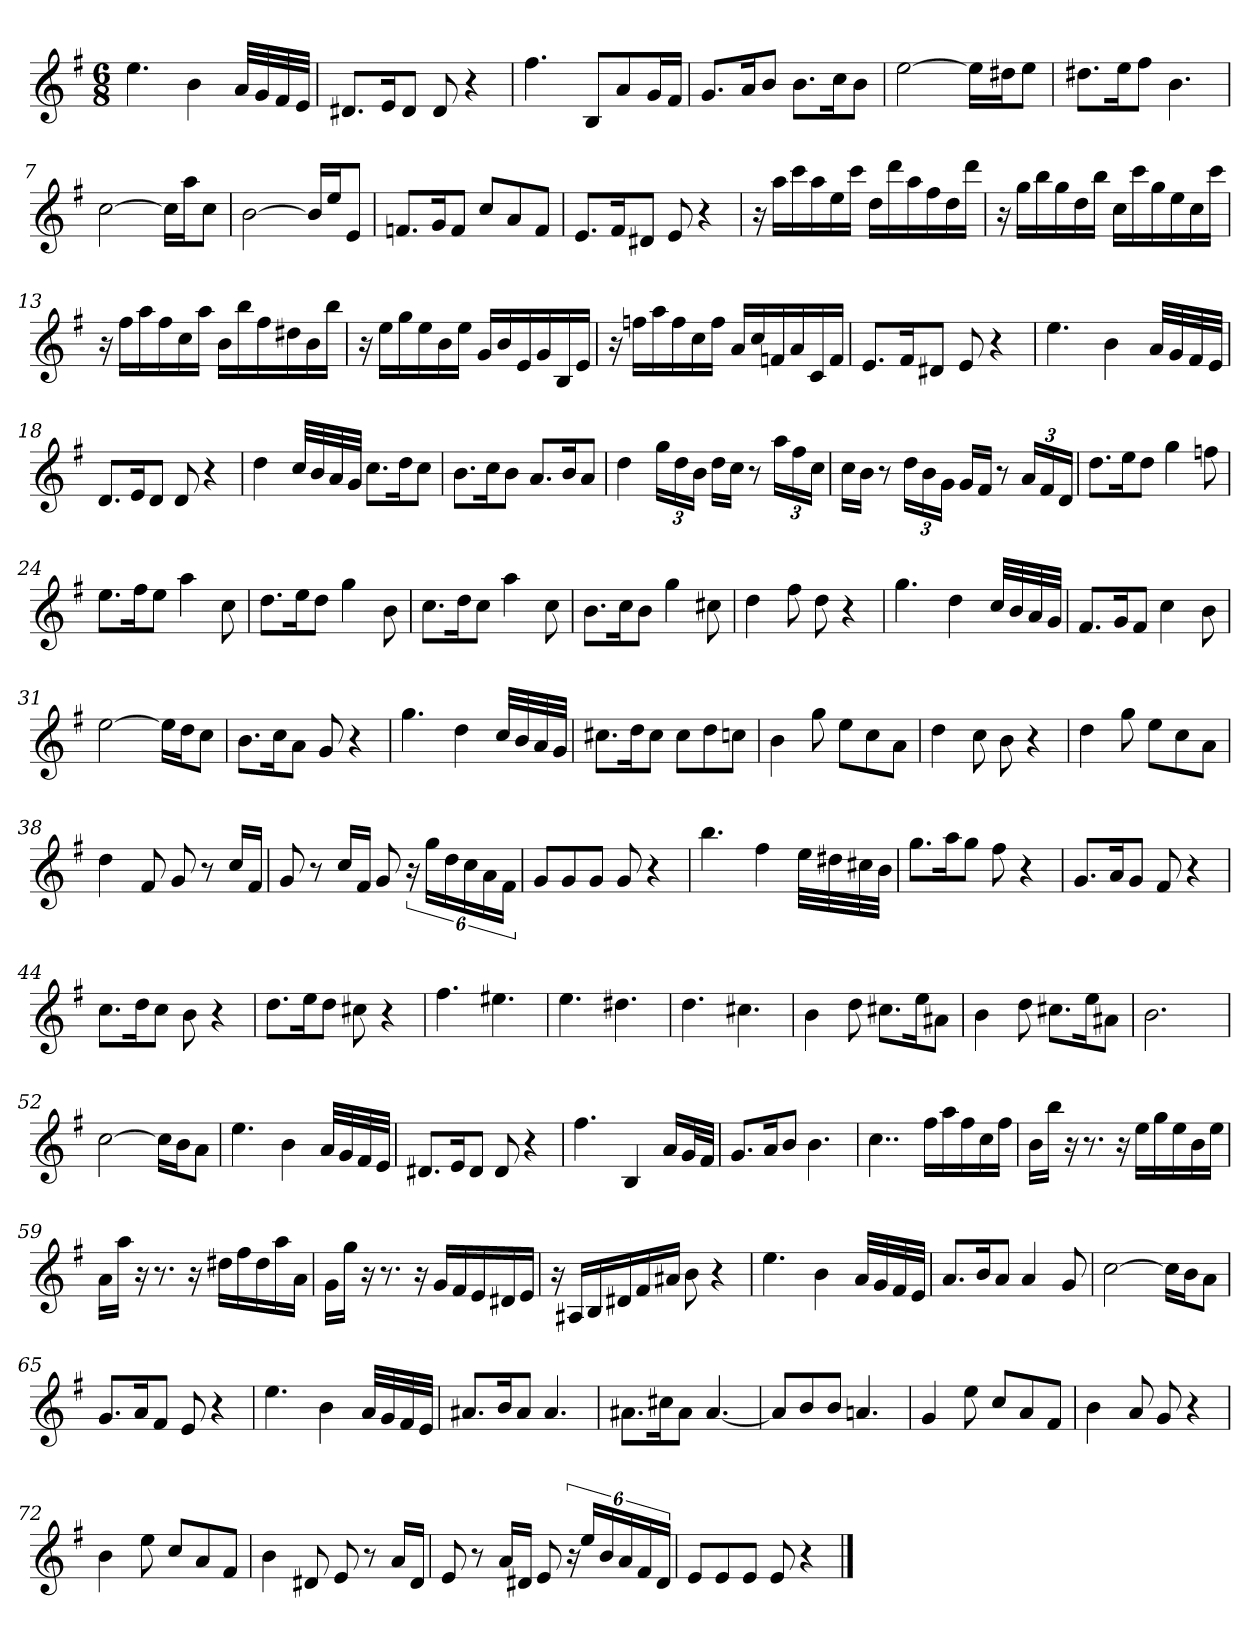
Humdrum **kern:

**kern
*part1
*staff1
*k[f#]
*e:
*M6/8
*MM60
=1
4.ee
4b
32aLLL
32g
32f#
32eJJJ
=2
8.d#XL
16eK
8d#J
8d#
4r
=3
4.ff#
8BL
8a
16gL
16f#JJ
=4
8.gL
16aK
8bJ
8.bL
16ccK
8bJ
=5
[2ee
16eeLL]
16dd#XJ
8eeJ
=6
8.dd#XL
16eeK
8ff#J
4.b
=7
[2cc
16ccLL]
16aaJ
8ccJ
=8
[2b
16bLL]
16eeJ
8eJ
=9
8.fnL
16gK
8fJ
8ccL
8a
8fJ
=10
8.eL
16f#K
8d#XJ
8e
4r
=11
16r
16aaLL
16ccc
16aa
16ee
16cccJJ
16ddLL
16ddd
16aa
16ff#
16dd
16dddJJ
=12
16r
16ggLL
16bb
16gg
16dd
16bbJJ
16ccLL
16ccc
16gg
16ee
16cc
16cccJJ
=13
16r
16ff#LL
16aa
16ff#
16cc
16aaJJ
16bLL
16bb
16ff#
16dd#X
16b
16bbJJ
=14
16r
16eeLL
16gg
16ee
16b
16eeJJ
16gLL
16b
16e
16g
16B
16eJJ
=15
16r
16ffnLL
16aa
16ff
16cc
16ffJJ
16aLL
16cc
16fn
16a
16c
16fJJ
=16
8.eL
16f#K
8d#XJ
8e
4r
=17
4.ee
4b
32aLLL
32g
32f#
32eJJJ
=18
8.dL
16eK
8dJ
8d
4r
=19
4dd
32ccLLL
32b
32a
32gJJJ
8.ccL
16ddK
8ccJ
=20
8.bL
16ccK
8bJ
8.aL
16bK
8aJ
=21
4dd
24ggLL
24dd
24bJJ
16ddLL
16ccJJ
8r
24aaLL
24ff#
24ccJJ
=22
16ccLL
16bJJ
8r
24ddLL
24b
24gJJ
16gLL
16f#JJ
8r
24aLL
24f#
24dJJ
=23
8.ddL
16eeK
8ddJ
4gg
8ffn
=24
8.eeL
16ff#K
8eeJ
4aa
8cc
=25
8.ddL
16eeK
8ddJ
4gg
8b
=26
8.ccL
16ddK
8ccJ
4aa
8cc
=27
8.bL
16ccK
8bJ
4gg
8cc#X
=28
4dd
8ff#
8dd
4r
=29
4.gg
4dd
32ccLLL
32b
32a
32gJJJ
=30
8.f#L
16gK
8f#J
4cc
8b
=31
[2ee
16eeLL]
16ddJ
8ccJ
=32
8.bL
16ccK
8aJ
8g
4r
=33
4.gg
4dd
32ccLLL
32b
32a
32gJJJ
=34
8.cc#XL
16ddK
8cc#J
8cc#L
8dd
8ccnJ
=35
4b
8gg
8eeL
8cc
8aJ
=36
4dd
8cc
8b
4r
=37
4dd
8gg
8eeL
8cc
8aJ
=38
4dd
8f#
8g
8r
16ccLL
16f#JJ
=39
8g
8r
16ccLL
16f#JJ
8g
24r
24ggLL
24dd
24cc
24a
24f#JJ
=40
8gL
8g
8gJ
8g
4r
=41
4.bb
4ff#
32eeLLL
32dd#X
32cc#X
32bJJJ
=42
8.ggL
16aaK
8ggJ
8ff#
4r
=43
8.gL
16aK
8gJ
8f#
4r
=44
8.ccL
16ddK
8ccJ
8b
4r
=45
8.ddL
16eeK
8ddJ
8cc#X
4r
=46
4.ff#
4.ee#X
=47
4.ee
4.dd#X
=48
4.dd
4.cc#X
=49
4b
8dd
8.cc#XL
16eeK
8a#XJ
=50
4b
8dd
8.cc#XL
16eeK
8a#XJ
=51
2.b
=52
[2cc
16ccLL]
16bJ
8aJ
=53
4.ee
4b
32aLLL
32g
32f#
32eJJJ
=54
8.d#XL
16eK
8d#J
8d#
4r
=55
4.ff#
4B
16aLL
32gL
32f#JJJ
=56
8.gL
16aK
8bJ
4.b
=57
4..cc
16ff#LL
16aa
16ff#
16cc
16ff#JJ
=58
16bLL
16bbJJ
16r
8.r
16r
16eeLL
16gg
16ee
16b
16eeJJ
=59
16aLL
16aaJJ
16r
8.r
16r
16dd#XLL
16ff#
16dd#
16aa
16aJJ
=60
16gLL
16ggJJ
16r
8.r
16r
16gLL
16f#
16e
16d#X
16eJJ
=61
16r
16A#XLL
16B
16d#X
16f#
16a#XJJ
8b
4r
=62
4.ee
4b
32aLLL
32g
32f#
32eJJJ
=63
8.aL
16bK
8aJ
4a
8g
=64
[2cc
16ccLL]
16bJ
8aJ
=65
8.gL
16aK
8f#J
8e
4r
=66
4.ee
4b
32aLLL
32g
32f#
32eJJJ
=67
8.a#XL
16bK
8a#J
4.a#
=68
8.a#XL
16cc#XK
8a#J
[4.a#
=69
8a#L]
8b
8bJ
4.an
=70
4g
8ee
8ccL
8a
8f#J
=71
4b
8a
8g
4r
=72
4b
8ee
8ccL
8a
8f#J
=73
4b
8d#X
8e
8r
16aLL
16d#JJ
=74
8e
8r
16aLL
16d#XJJ
8e
24r
24eeLL
24b
24a
24f#
24d#JJ
=75
8eL
8e
8eJ
8e
4r
==
*-
